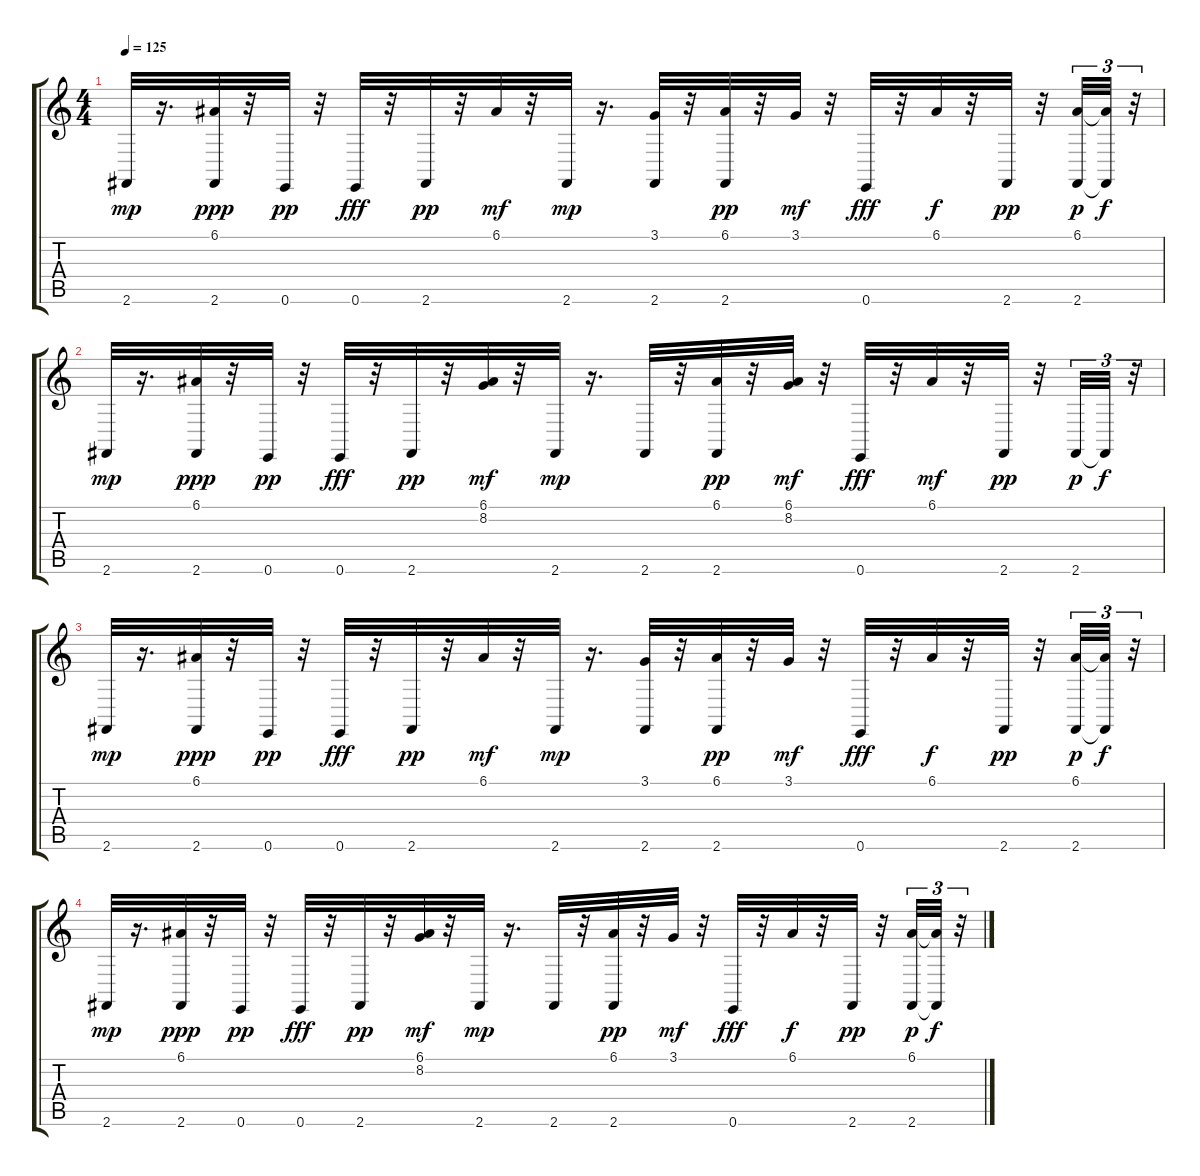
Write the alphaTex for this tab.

\track "" {instrument acousticgrandpiano}
\staff {score tabs}
\tuning (E4 B3 G3 D3 A2 E2) {hide}
\ts (4 4)
\tempo 125
\clef g2
\ks c
2.6.32{dy mp} r.16{d} (6.1 2.6).32{dy ppp} r.32 0.6.32{dy pp} r.32 0.6.32{dy fff} r.32 2.6.32{dy pp} r.32 6.1.32{dy mf} r.32 2.6.32{dy mp} r.16{d} (3.1 2.6).32 r.32 (6.1 2.6).32{dy pp} r.32 3.1.32{dy mf} r.32 0.6.32{dy fff} r.32 6.1.32{dy f} r.32 2.6.32{dy pp} r.32 (6.1 2.6).32{tu (3 2) dy p} (6.1{t} 2.6{t}).32{tu (3 2) dy f} r.32{tu (3 2)} |
2.6.32{dy mp} r.16{d} (6.1 2.6).32{dy ppp} r.32 0.6.32{dy pp} r.32 0.6.32{dy fff} r.32 2.6.32{dy pp} r.32 (6.1 8.2).32{dy mf} r.32 2.6.32{dy mp} r.16{d} 2.6.32 r.32 (6.1 2.6).32{dy pp} r.32 (6.1 8.2).32{dy mf} r.32 0.6.32{dy fff} r.32 6.1.32{dy mf} r.32 2.6.32{dy pp} r.32 2.6.32{tu (3 2) dy p} 2.6{t}.32{tu (3 2) dy f} r.32{tu (3 2)} |
2.6.32{dy mp} r.16{d} (6.1 2.6).32{dy ppp} r.32 0.6.32{dy pp} r.32 0.6.32{dy fff} r.32 2.6.32{dy pp} r.32 6.1.32{dy mf} r.32 2.6.32{dy mp} r.16{d} (3.1 2.6).32 r.32 (6.1 2.6).32{dy pp} r.32 3.1.32{dy mf} r.32 0.6.32{dy fff} r.32 6.1.32{dy f} r.32 2.6.32{dy pp} r.32 (6.1 2.6).32{tu (3 2) dy p} (6.1{t} 2.6{t}).32{tu (3 2) dy f} r.32{tu (3 2)} |
2.6.32{dy mp} r.16{d} (6.1 2.6).32{dy ppp} r.32 0.6.32{dy pp} r.32 0.6.32{dy fff} r.32 2.6.32{dy pp} r.32 (6.1 8.2).32{dy mf} r.32 2.6.32{dy mp} r.16{d} 2.6.32 r.32 (6.1 2.6).32{dy pp} r.32 3.1.32{dy mf} r.32 0.6.32{dy fff} r.32 6.1.32{dy f} r.32 2.6.32{dy pp} r.32 (6.1 2.6).32{tu (3 2) dy p} (6.1{t} 2.6{t}).32{tu (3 2) dy f} r.32{tu (3 2)}
